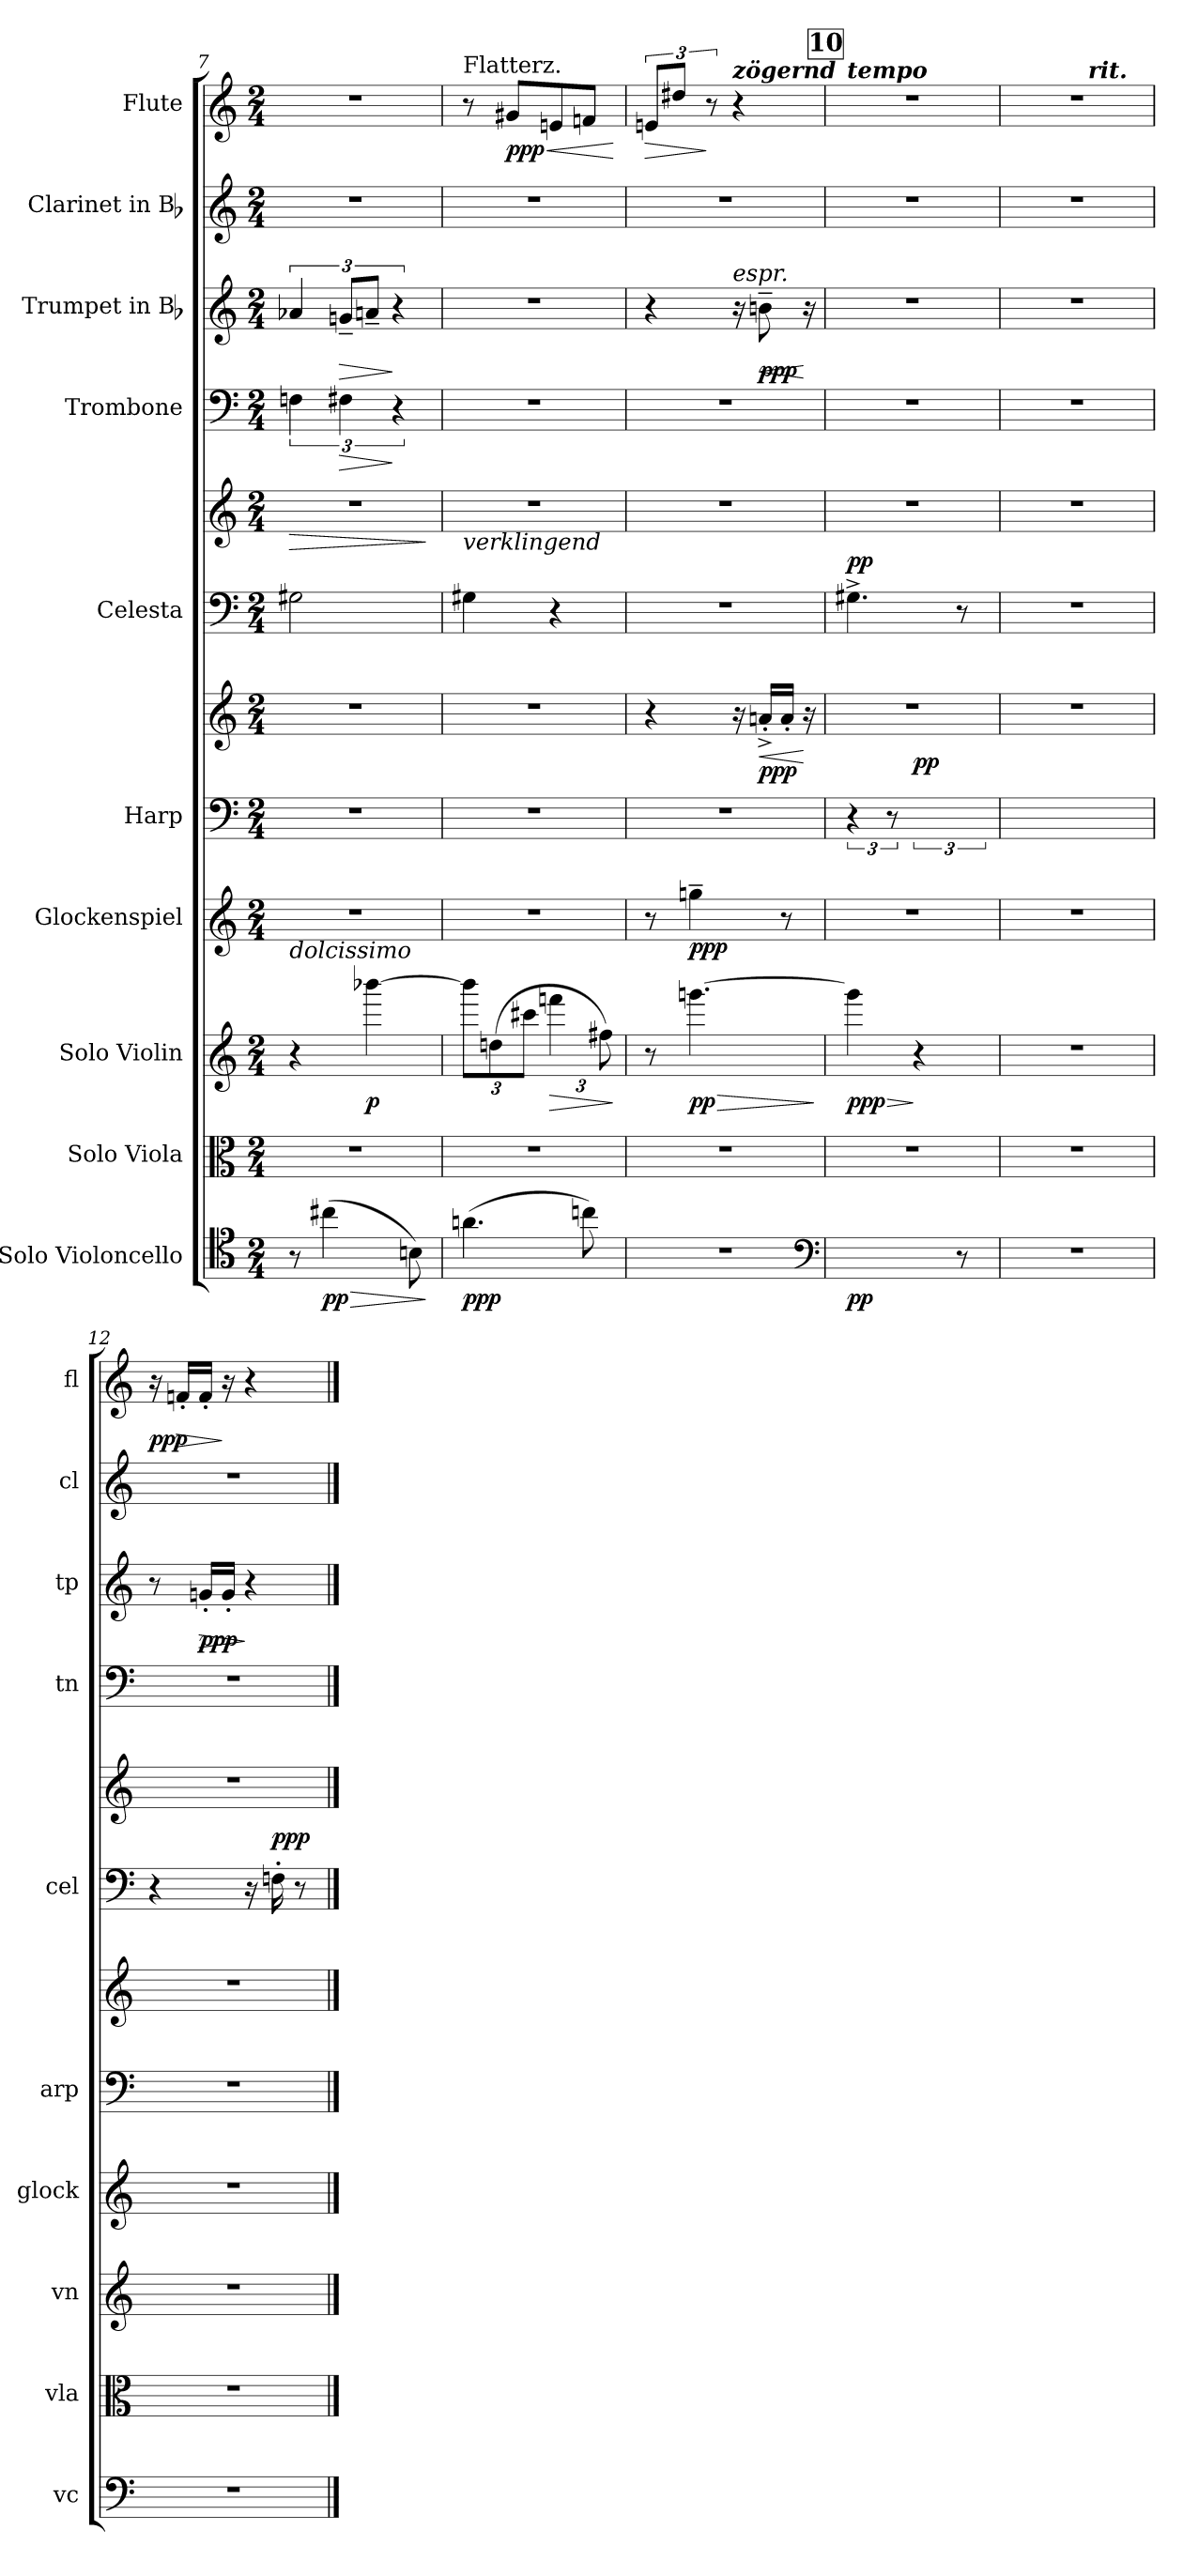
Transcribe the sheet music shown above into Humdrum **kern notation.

**kern	**dynam	**kern	**kern	**dynam	**kern	**dynam	**kern	**kern	**dynam	**kern	**kern	**dynam	**kern	**dynam	**kern	**dynam	**kern	**kern	**dynam
*part10	*part10	*part9	*part8	*part8	*part7	*part7	*part6	*part6	*part6	*part5	*part5	*part5	*part4	*part4	*part3	*part3	*part2	*part1	*part1
*staff12	*staff12	*staff11	*staff10	*staff10	*staff9	*staff9	*staff8	*staff7	*staff7/8	*staff6	*staff5	*staff5/6	*staff4	*staff4	*staff3	*staff3	*staff2	*staff1	*staff1
*I"Solo Violoncello	*	*I"Solo Viola	*I"Solo Violin	*	*I"Glockenspiel	*	*I"Harp	*	*	*I"Celesta	*	*	*I"Trombone	*	*I"Trumpet in Bb	*	*I"Clarinet in Bb	*I"Flute	*
*I'vc	*	*I'vla	*I'vn	*	*I'glock	*	*I'arp	*	*	*I'cel	*	*	*I'tn	*	*I'tp	*	*I'cl	*I'fl	*
*clefC4	*	*clefC3	*clefG2	*	*clefG2	*	*clefF4	*clefG2	*	*clefF4	*clefG2	*	*clefF4	*	*clefG2	*	*clefG2	*clefG2	*
*	*	*	*	*	*ITrd-14c-24	*	*	*	*	*ITrd-7c-12	*ITrd-7c-12	*	*	*	*ITrd1c2	*	*ITrd1c2	*	*
*k[]	*	*k[]	*k[]	*	*k[]	*	*k[]	*k[]	*	*k[]	*k[]	*	*k[]	*	*	*	*	*k[]	*
*M2/4	*	*M2/4	*M2/4	*	*M2/4	*	*M2/4	*M2/4	*	*M2/4	*M2/4	*	*M2/4	*	*M2/4	*	*M2/4	*M2/4	*
=7	=7	=7	=7	=7	=7	=7	=7	=7	=7	=7	=7	=7	=7	=7	=7	=7	=7	=7	=7
!	!	!	!LO:TX:a:i:t=dolcissimo	!	!	!	!	!	!	!	!	!	!	!	!	!	!	!	!
!	!	!	!	!	!	!	!	!	!	!	!	!LO:HP:b	!	!	!	!	!	!	!
8r	.	2r	4r	.	2r	.	2r	2r	.	2g#X	2r	>	6Fn	.	6g-X	.	2r	2r	.
!	!LO:HP:b	!	!	!	!	!	!	!	!	!	!	!	!	!	!	!	!	!	!
(4cc#X	> pp	.	.	.	.	.	.	.	.	.	.	.	.	.	.	.	.	.	.
!	!	!	!	!	!	!	!	!	!	!	!	!	!	!LO:HP:b	!	!LO:HP:b	!	!	!
.	.	.	.	.	.	.	.	.	.	.	.	.	6F#X	>	12fn~L	>	.	.	.
.	.	.	[4bbb-X	p	.	.	.	.	.	.	.	.	.	.	12gn~J	.	.	.	.
.	.	.	.	.	.	.	.	.	.	.	.	.	6r	]	6r	]	.	.	.
8Bn)	.	.	.	.	.	.	.	.	.	.	.	.	.	.	.	.	.	.	.
.	]	.	.	.	.	.	.	.	.	.	.	]	.	.	.	.	.	.	.
=8	=8	=8	=8	=8	=8	=8	=8	=8	=8	=8	=8	=8	=8	=8	=8	=8	=8	=8	=8
!	!	!	!	!	!	!	!	!	!	!	!	!	!	!	!	!	!	!LO:TX:a:t=Flatterz.	!
!	!	!	!	!	!	!	!	!	!	!	!LO:TX:b:i:t=verklingend	!	!	!	!	!	!	!	!
(4.an	ppp	2r	12bbb-L]	.	2r	.	2r	2r	.	4g#X	2r	.	2r	.	2r	.	2r	8r	.
.	.	.	(12ddn	.	.	.	.	.	.	.	.	.	.	.	.	.	.	.	.
!	!	!	!	!	!	!	!	!	!	!	!	!	!	!	!	!	!	!	!LO:HP:b
.	.	.	.	.	.	.	.	.	.	.	.	.	.	.	.	.	.	8g#XL	< ppp
.	.	.	12ccc#XJ	.	.	.	.	.	.	.	.	.	.	.	.	.	.	.	.
*	*	*	*Xbrackettup	*	*	*	*	*	*	*	*	*	*	*	*	*	*	*	*
!	!	!	!	!LO:HP:b	!	!	!	!	!	!	!	!	!	!	!	!	!	!	!
.	.	.	6fffn	>	.	.	.	.	.	4r	.	.	.	.	.	.	.	8en	.
8ccn)	.	.	.	.	.	.	.	.	.	.	.	.	.	.	.	.	.	8fnJ	.
.	.	.	12ff#X)	.	.	.	.	.	.	.	.	.	.	.	.	.	.	.	.
.	.	.	.	]	.	.	.	.	.	.	.	.	.	.	.	.	.	.	[
=9	=9	=9	=9	=9	=9	=9	=9	=9	=9	=9	=9	=9	=9	=9	=9	=9	=9	=9	=9
!	!	!	!	!	!	!	!	!	!	!	!	!	!	!	!	!	!	!	!LO:HP:b
2r	.	2r	8r	.	8r	.	2r	4r	.	2r	2r	.	2r	.	4r	.	2r	12enL	>
.	.	.	.	.	.	.	.	.	.	.	.	.	.	.	.	.	.	12dd#XJ	.
!	!	!	!	!LO:HP:b	!	!	!	!	!	!	!	!	!	!	!	!	!	!	!
.	.	.	[4.gggn	> pp	4ggggn~	ppp	.	.	.	.	.	.	.	.	.	.	.	.	.
.	.	.	.	.	.	.	.	.	.	.	.	.	.	.	.	.	.	12r	]
!	!	!	!	!	!	!	!	!	!	!	!	!	!	!	!	!	!	!LO:TX:a:Bi:t=zögernd	!
!	!	!	!	!	!	!	!	!	!	!	!	!	!	!	!LO:TX:a:i:t=espr.	!	!	!	!
.	.	.	.	.	.	.	.	16r	.	.	.	.	.	.	16r	.	.	4r	.
!	!	!	!	!	!	!	!	!	!LO:HP:b	!	!	!	!	!	!	!LO:HP:b	!	!	!
.	.	.	.	.	.	.	.	16an'^LL	< ppp	.	.	.	.	.	8an~	< ppp	.	.	.
.	.	.	.	.	8r	.	.	16a'JJ	.	.	.	.	.	.	.	.	.	.	.
.	.	.	.	.	.	.	.	16r	[	.	.	.	.	.	16r	[	.	.	.
*clefF4	*	*	*	*	*	*	*	*	*	*	*	*	*	*	*	*	*	*	*
.	.	.	.	]	.	.	.	.	.	.	.	.	.	.	.	.	.	.	.
!!LO:REH:place=s1:t=10
=10	=10	=10	=10	=10	=10	=10	=10	=10	=10	=10	=10	=10	=10	=10	=10	=10	=10	=10	=10
!	!	!	!	!	!	!	!	!	!	!	!	!	!	!	!	!	!	!LO:TX:a:Bi:t=tempo	!
!	!	!	!	!LO:HP:b	!	!	!	!	!	!	!	!	!	!	!	!	!	!	!
*	*	*	*	*	*	*	*	*^	*	*	*	*	*	*	*	*	*	*	*
4.g#yy	pp	2r	4ggg]	> ppp	2r	.	6r	2r	4ryy	.	4.g#X^	2r	pp	2r	.	2r	.	2r	2r	.
.	.	.	.	.	.	.	12r	.	.	.	.	.	.	.	.	.	.	.	.	.
.	.	.	4r	]	.	.	12dyyo	.	4ryy	pp	.	.	.	.	.	.	.	.	.	.
.	.	.	.	.	.	.	12eeyyo	.	.	.	.	.	.	.	.	.	.	.	.	.
8r	.	.	.	.	.	.	.	.	.	.	8r	.	.	.	.	.	.	.	.	.
.	.	.	.	.	.	.	12b-yyo	.	.	.	.	.	.	.	.	.	.	.	.	.
*	*	*	*	*	*	*	*	*v	*v	*	*	*	*	*	*	*	*	*	*	*
=11	=11	=11	=11	=11	=11	=11	=11	=11	=11	=11	=11	=11	=11	=11	=11	=11	=11	=11	=11
*	*	*	*	*	*	*	*	*	*	*	*	*	*	*	*	*	*	*^	*
2r	.	2r	2r	.	2r	.	8b-yyo	2r	.	2r	2r	.	2r	.	2r	.	2r	2r	4ryy	.
.	.	.	.	.	.	.	8ayyo	.	.	.	.	.	.	.	.	.	.	.	.	.
!	!	!	!	!	!	!	!	!	!	!	!	!	!	!	!	!	!	!	!LO:TX:a:Bi:t=rit.	!
.	.	.	.	.	.	.	8byyo	.	.	.	.	.	.	.	.	.	.	.	4ryy	.
.	.	.	.	.	.	.	8e-yyo	.	.	.	.	.	.	.	.	.	.	.	.	.
*	*	*	*	*	*	*	*	*	*	*	*	*	*	*	*	*	*	*v	*v	*
=12	=12	=12	=12	=12	=12	=12	=12	=12	=12	=12	=12	=12	=12	=12	=12	=12	=12	=12	=12
*	*	*	*	*	*	*	*	*	*	*	*^	*	*	*	*	*	*	*	*
2r	.	2r	2r	.	2r	.	2r	2r	.	4r	2r	4ryy	.	2r	.	8r	.	2r	16r	ppp
!	!	!	!	!	!	!	!	!	!	!	!	!	!	!	!	!	!	!	!	!LO:HP:b
.	.	.	.	.	.	.	.	.	.	.	.	.	.	.	.	.	.	.	16fn'LL	>
!	!	!	!	!	!	!	!	!	!	!	!	!	!	!	!	!	!LO:HP:b	!	!	!
.	.	.	.	.	.	.	.	.	.	.	.	.	.	.	.	16fn'LL	> ppp	.	16f'JJ	.
.	.	.	.	.	.	.	.	.	.	.	.	.	.	.	.	16f'JJ	.	.	16r	]
.	.	.	.	.	.	.	.	.	.	16r	.	16ryy	.	.	.	4r	]	.	4r	.
.	.	.	.	.	.	.	.	.	.	16fn'	.	8.ryy	ppp	.	.	.	.	.	.	.
.	.	.	.	.	.	.	.	.	.	8r	.	.	.	.	.	.	.	.	.	.
*	*	*	*	*	*	*	*	*	*	*	*v	*v	*	*	*	*	*	*	*	*
==	==	==	==	==	==	==	==	==	==	==	==	==	==	==	==	==	==	==	==
*-	*-	*-	*-	*-	*-	*-	*-	*-	*-	*-	*-	*-	*-	*-	*-	*-	*-	*-	*-
